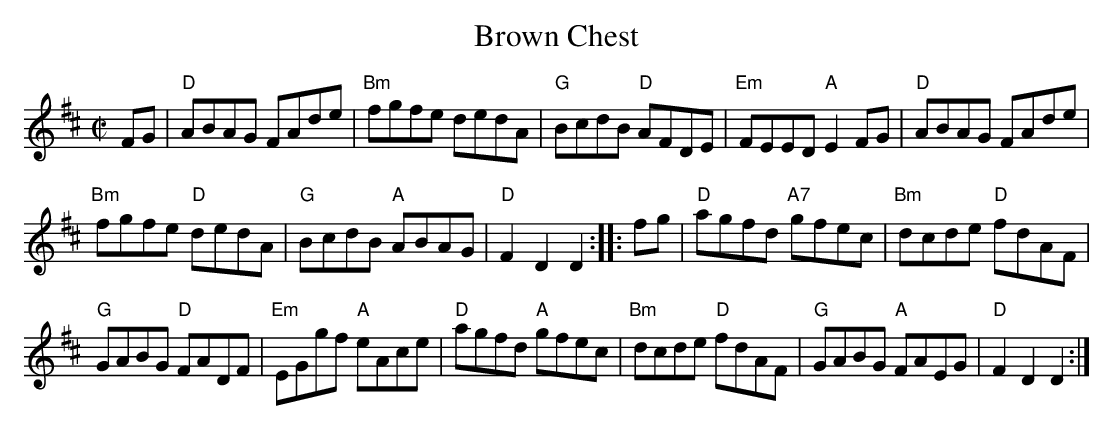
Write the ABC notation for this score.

X:1
T:Brown Chest
M:C|
L:1/8
K:D
FG|"D"ABAG FAde|"Bm"fgfe dedA|"G"BcdB "D"AFDE|\
"Em"FEED "A"E2FG| "D"ABAG FAde|
"Bm"fgfe "D"dedA|"G"BcdB "A"ABAG|"D"F2D2 D2:: fg|\
"D"agfd "A7"gfec|"Bm"dcde "D"fdAF|
"G"GABG "D"FADF|"Em"EGgf "A"eAce| "D"agfd "A"gfec|\
"Bm"dcde "D"fdAF|"G"GABG "A"FAEG|"D"F2D2 D2:|
